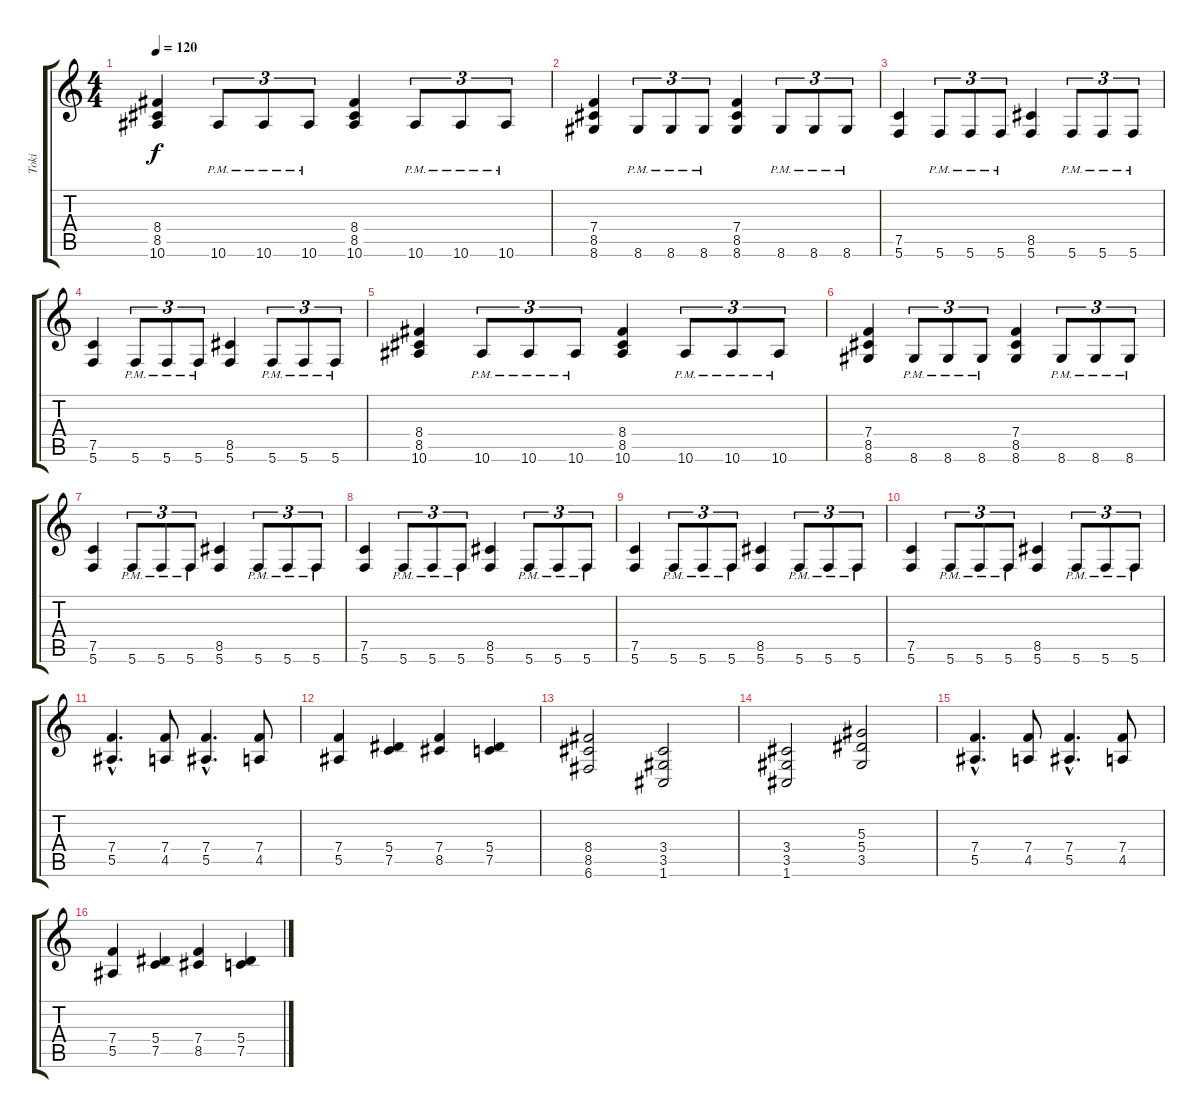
\track ("Toki" "Toki") {instrument distortionguitar}
\staff {score tabs}
\tuning (C4 G3 Eb3 Bb2 F2 C2) {hide}
\ts (4 4)
\tempo 120
\clef g2
\ks c
(8.4 8.5 10.6).4{dy f} 10.6{pm}.8{tu (3 2)} 10.6{pm}.8{tu (3 2)} 10.6{pm}.8{tu (3 2)} (8.4 8.5 10.6).4 10.6{pm}.8{tu (3 2)} 10.6{pm}.8{tu (3 2)} 10.6{pm}.8{tu (3 2)} |
(7.4 8.5 8.6).4 8.6{pm}.8{tu (3 2)} 8.6{pm}.8{tu (3 2)} 8.6{pm}.8{tu (3 2)} (7.4 8.5 8.6).4 8.6{pm}.8{tu (3 2)} 8.6{pm}.8{tu (3 2)} 8.6{pm}.8{tu (3 2)} |
(7.5 5.6).4 5.6{pm}.8{tu (3 2)} 5.6{pm}.8{tu (3 2)} 5.6{pm}.8{tu (3 2)} (8.5 5.6).4 5.6{pm}.8{tu (3 2)} 5.6{pm}.8{tu (3 2)} 5.6{pm}.8{tu (3 2)} |
(7.5 5.6).4 5.6{pm}.8{tu (3 2)} 5.6{pm}.8{tu (3 2)} 5.6{pm}.8{tu (3 2)} (8.5 5.6).4 5.6{pm}.8{tu (3 2)} 5.6{pm}.8{tu (3 2)} 5.6{pm}.8{tu (3 2)} |
(8.4 8.5 10.6).4 10.6{pm}.8{tu (3 2)} 10.6{pm}.8{tu (3 2)} 10.6{pm}.8{tu (3 2)} (8.4 8.5 10.6).4 10.6{pm}.8{tu (3 2)} 10.6{pm}.8{tu (3 2)} 10.6{pm}.8{tu (3 2)} |
(7.4 8.5 8.6).4 8.6{pm}.8{tu (3 2)} 8.6{pm}.8{tu (3 2)} 8.6{pm}.8{tu (3 2)} (7.4 8.5 8.6).4 8.6{pm}.8{tu (3 2)} 8.6{pm}.8{tu (3 2)} 8.6{pm}.8{tu (3 2)} |
(7.5 5.6).4 5.6{pm}.8{tu (3 2)} 5.6{pm}.8{tu (3 2)} 5.6{pm}.8{tu (3 2)} (8.5 5.6).4 5.6{pm}.8{tu (3 2)} 5.6{pm}.8{tu (3 2)} 5.6{pm}.8{tu (3 2)} |
(7.5 5.6).4 5.6{pm}.8{tu (3 2)} 5.6{pm}.8{tu (3 2)} 5.6{pm}.8{tu (3 2)} (8.5 5.6).4 5.6{pm}.8{tu (3 2)} 5.6{pm}.8{tu (3 2)} 5.6{pm}.8{tu (3 2)} |
(7.5 5.6).4 5.6{pm}.8{tu (3 2)} 5.6{pm}.8{tu (3 2)} 5.6{pm}.8{tu (3 2)} (8.5 5.6).4 5.6{pm}.8{tu (3 2)} 5.6{pm}.8{tu (3 2)} 5.6{pm}.8{tu (3 2)} |
(7.5 5.6).4 5.6{pm}.8{tu (3 2)} 5.6{pm}.8{tu (3 2)} 5.6{pm}.8{tu (3 2)} (8.5 5.6).4 5.6{pm}.8{tu (3 2)} 5.6{pm}.8{tu (3 2)} 5.6{pm}.8{tu (3 2)} |
(7.4{hac} 5.5{hac}).4{d} (7.4 4.5).8 (7.4{hac} 5.5{hac}).4{d} (7.4 4.5).8 |
(7.4 5.5).4 (5.4 7.5).4 (7.4 8.5).4 (5.4 7.5).4 |
(8.4 8.5 6.6).2 (3.4 3.5 1.6).2 |
(3.4 3.5 1.6).2 (5.3 5.4 3.5).2 |
(7.4{hac} 5.5{hac}).4{d} (7.4 4.5).8 (7.4{hac} 5.5{hac}).4{d} (7.4 4.5).8 |
(7.4 5.5).4 (5.4 7.5).4 (7.4 8.5).4 (5.4 7.5).4
